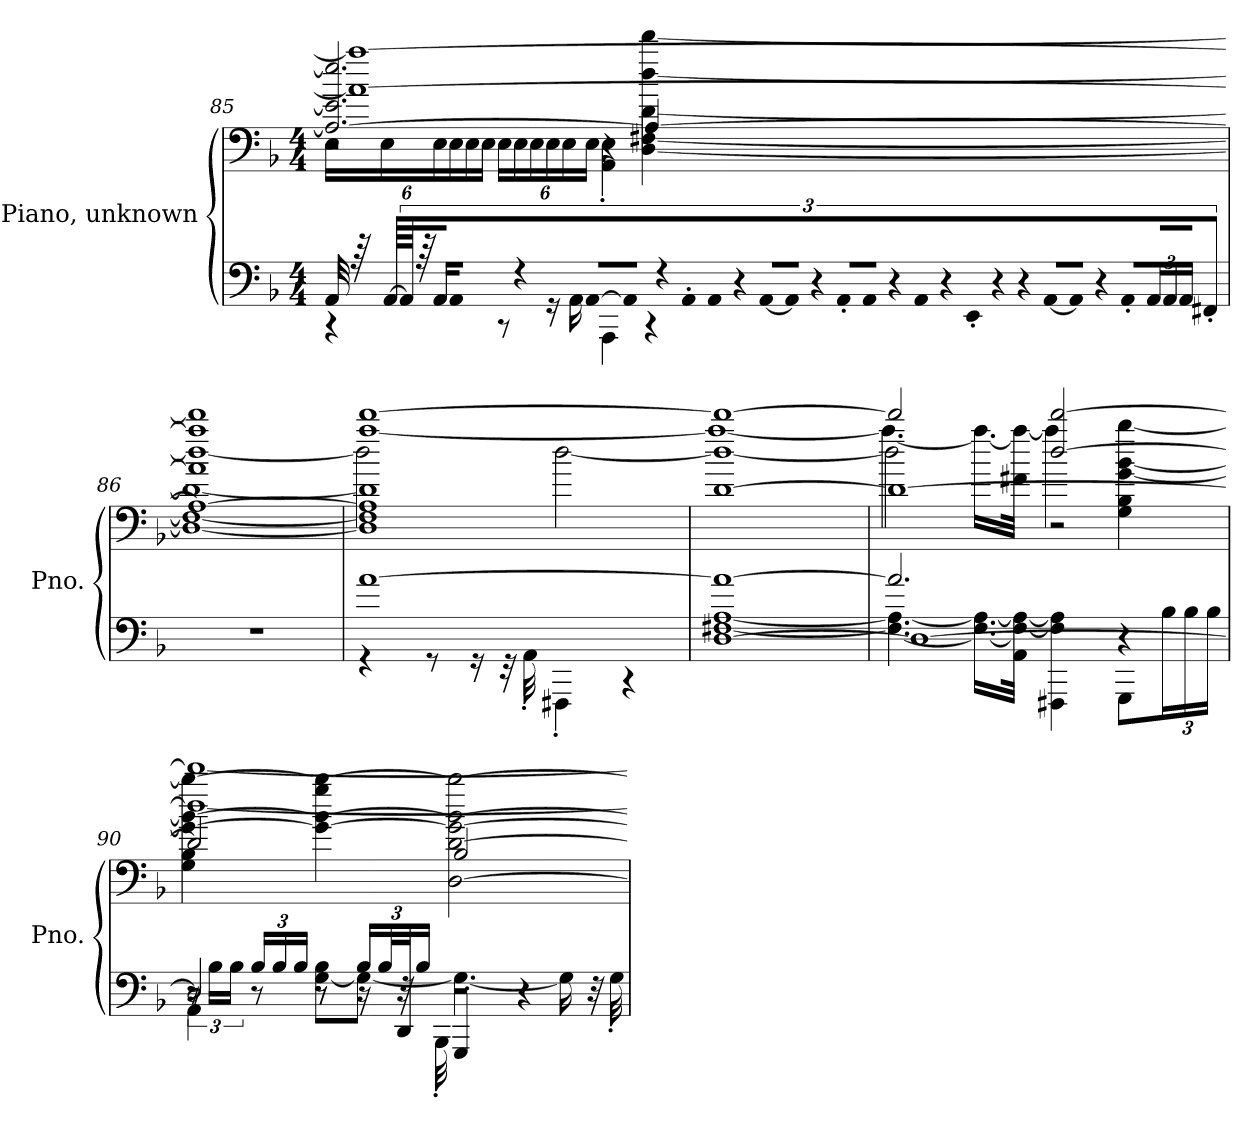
**kern	**kern
*part1	*part1
*staff2	*staff1
*I"Piano, unknown	*
*I'Pno.	*
!!LO:LB:g=z
*clefF4	*clefF4
*k[b-]	*k[b-]
*M4/4	*M4/4
=85	=85
*^	*^
*	*	*	*^
*	*	*	*	*^
*	*	*	*	*	*Xbrackettup
32AA/	4r	2.A/_ 2.e/] 2.ee/]	2r	1a_ 1aa_	24E\LL
64r	.	.	.	.	.
.	.	.	.	.	24E\
[64AA/LLLL	.	.	.	.	.
96AA/JJJJ]	.	.	.	.	.
96r	.	.	.	.	.
24AA/LL	.	.	.	.	24E\
32AA/JJk	.	.	.	.	24E\
64r	.	.	.	.	.
.	.	.	.	.	24E\
[64AA/LLLL	.	.	.	.	.
64AA/JJJJ]	.	.	.	.	.
64r	.	.	.	.	.
.	.	.	.	.	24E\JJ
32AA'/	.	.	.	.	.
32AA/	8r	.	.	.	24E\LL
64r	.	.	.	.	.
.	.	.	.	.	24E\
[64AA/LLLL	.	.	.	.	.
64AA/JJJJ]	.	.	.	.	.
64r	.	.	.	.	.
.	.	.	.	.	24E\
32AA'/LLL	.	.	.	.	.
32AA/JJJ	16r	.	.	.	24E\
64r	.	.	.	.	.
.	.	.	.	.	24E\
64AA/	.	.	.	.	.
32r	16AA\	.	.	.	.
.	.	.	.	.	24E\JJ
32EE'/	.	.	.	.	.
32r	4AAA\	.	4r	.	4AA\' 4E\'
64r	.	.	.	.	.
[64AA/LLLL	.	.	.	.	.
64AA/JJJJ]	.	.	.	.	.
64r	.	.	.	.	.
32AA'/KLL	.	.	.	.	.
*Xbrackettup	*	*	*	*	*
24AA/	.	.	.	.	.
24AA/	.	.	.	.	.
24AA/JJ	.	.	.	.	.
4FF#X'/	4r	4A/_	[4dd\ [4ddd\	.	[4D\ [4F#X\ [4d\
*v	*v	*	*	*	*
=86	=86	=86	=86	=86
1r	1A_	1dd_ 1ddd]	1a] 1aa]	1D_ 1F#_ 1d_
!!LO:LB:g=z	!!	!!	!!
=87	=87	=87	=87	=87
*^	*	*	*	*
[1a	4r	1A]	2dd\]	[1ddd	1D] 1F#] 1d] [1aa
.	8r	.	.	.	.
.	16r	.	.	.	.
.	32r	.	.	.	.
.	32AA'\	.	.	.	.
.	4FFF#X'\	.	[2dd\	.	.
.	4r	.	.	.	.
=88	=88	=88	=88	=88	=88
*	*^	*	*	*	*
1a_	[1F#X [1A	[1D	[1d	1dd_	1ddd_	1aa_
=89	=89	=89	=89	=89	=89	=89
2.a/]	4.F#\_ 4.A\_	1D_	1d_	2dd\]	2ddd/]	4.aa\_
.	16.F#\_ 16.A\_LL	.	.	.	.	16.aa\LL_
.	32AA\ 32F#\_ 32A\_JJk	.	.	.	.	32f#X\ 32aa\_JJk
.	4FFF#X\ 4F#\] 4A\]	.	.	2r	[2dd/ [2ddd/	4aa\]
4r	8GGG\L	.	.	.	.	4G\ 4B-\ [4g\ [4b-\ [4bb-\
.	24B-\L	.	.	.	.	.
.	24B-\	.	.	.	.	.
.	24B-\JJ	.	.	.	.	.
*	*v	*v	*	*	*	*
*	*	*v	*v	*v	*v
!!LO:LB:g=z
=90	=90	=90
*	*brackettup	*
*^	*	*^
*	*	*^	*	*^
8r	24r	2D/]	4AA\	2d/]	1dd_ 1ddd_	4G\ 4B-\ 4g\_ 4b-\_ 4bb-\_
.	24B-\LL	.	.	.	.	.
.	24B-\JJ	.	.	.	.	.
*Xbrackettup	*	*	*	*	*	*
24B-/LL	8r	.	.	.	.	.
24B-/	.	.	.	.	.	.
24B-/JJ	.	.	.	.	.	.
8r	[8G\ 8B-\L	.	8r	.	.	4g\_ 4b-\_ 4gg\ 4bb-\_
24B-/LL	8G\J_	.	16r	.	.	.
48B-/L	.	.	.	.	.	.
48DD/J	.	.	32r	.	.	.
24B-/JJ	.	.	.	.	.	.
.	.	.	32BBB-'\	.	.	.
4GGG'/	4.G\_	2r	2r	2B-/	.	[2D\ [2d\ 2g\_ 2b-\_ 2bb-\_
4r	.	.	.	.	.	.
.	16G\]	.	.	.	.	.
.	32r	.	.	.	.	.
.	32G'\	.	.	.	.	.
*v	*v	*v	*v	*	*	*
*	*v	*v	*v
=	=
*-	*-
